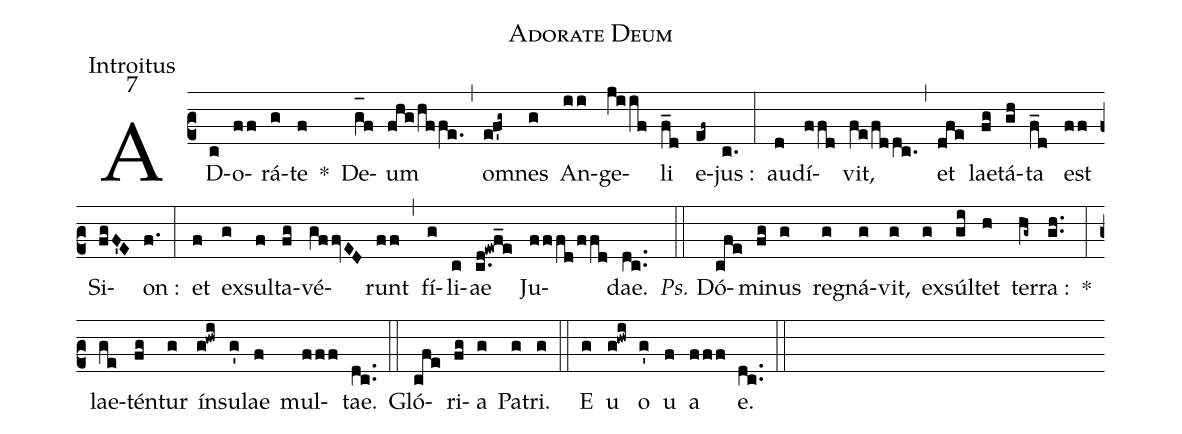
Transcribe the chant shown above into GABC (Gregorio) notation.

name:Adorate Deum;
office-part:Introitus;
mode:7;
%%
(c2) AD(c)o(ff)rá(g)te(f) *() De(g_[oh:h]f)um(fhg/hffe.) (,) o(ef'g~)mnes(g) An(ii)ge(jiif)li(f_d) e(ef~)jus :(c.) (:) au(d)dí(ffd)vit,(fe/fddc.) (,) et(dfe) lae(fg)tá(gh)ta(f_d) est(ff) Si(fgF'E)on :(f.) (:) et(f) ex(g)sul(f)ta(fg)vé(gffvED)runt(ff) (,) fí(g)li(c)ae(c.d!ewf_e) Ju(fffd/ffd)dae.(dc..) (::) <i>Ps.</i> Dó(cfe)mi(fg)nus(g) re(g)gná(g)vit,(g) ex(g)súl(gi)tet(h) ter(hg~)ra :(gh..) *(:) lae(ge)tén(fg)tur(g) ín(g!hwi)su(g')lae(f) mul(fff)tae.(dc..) (::) Gló(cfe)ri(fg)a(g) Pa(g)tri.(g) (::) <eu>E(g) u(g!hwi) o(g') u(f) a(fff) e.</eu>(dc..) (::)
